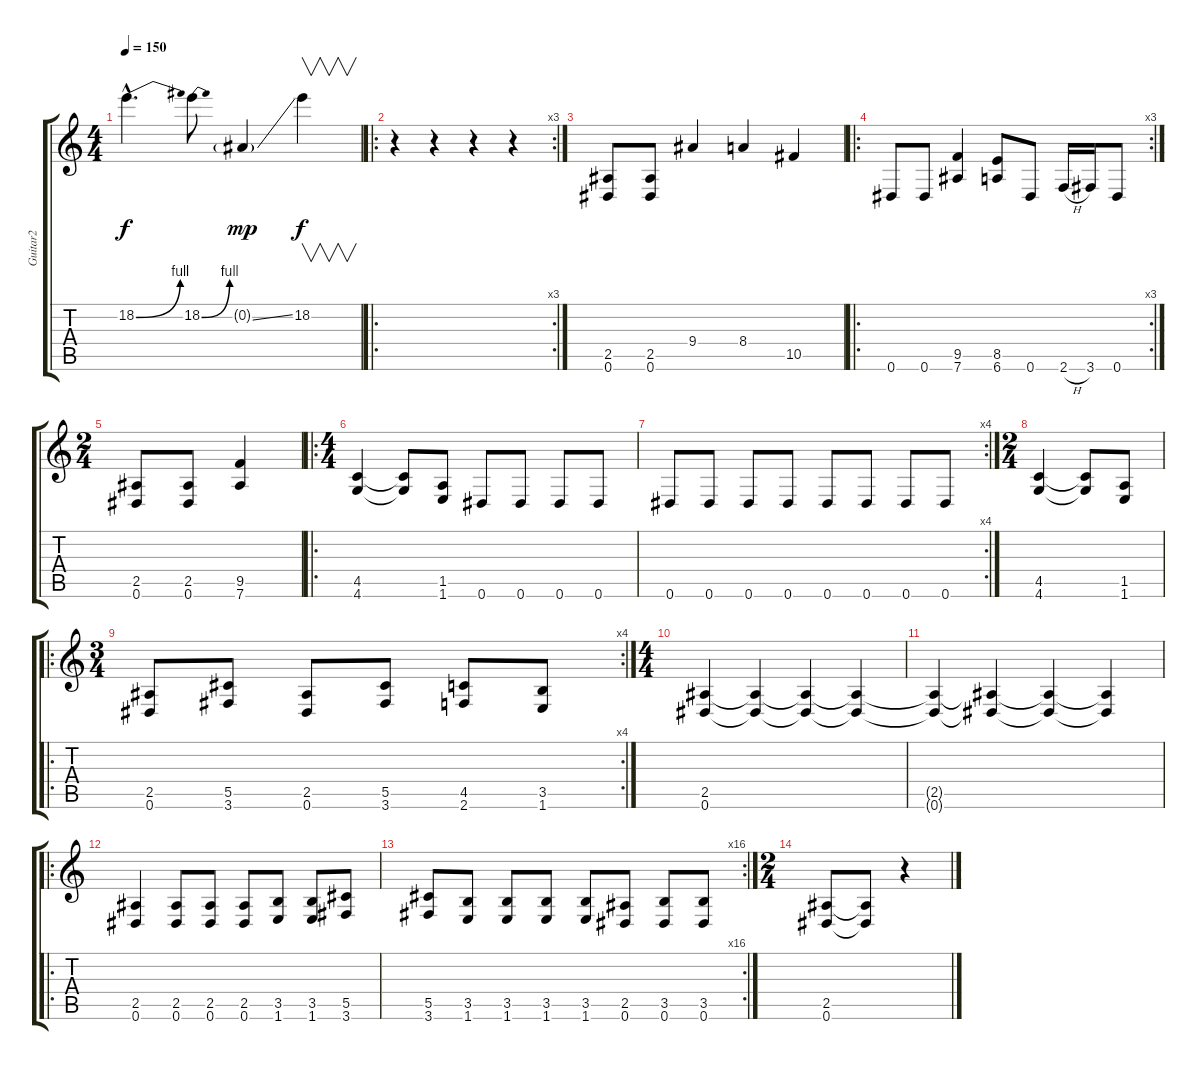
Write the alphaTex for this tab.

\track ("Guitar2" "Guitar2") {instrument distortionguitar}
\staff {score tabs}
\tuning (Eb4 Bb3 Gb3 Db3 Ab2 Eb2) {hide}
\ts (4 4)
\tempo 150
\clef g2
\ks c
18.2{be (bend 0 0 60 4) hac}.4{d dy f} 18.2{be (bend 0 0 60 4)}.8 0.2{ss g}.4{dy mp} 18.2.4{v dy f} |
\ro
\rc 3
r.4 r.4 r.4 r.4 |
(2.5 0.6).8 (2.5 0.6).8 9.4.4 8.4.4 10.5.4 |
\ro
\rc 3
0.6.8 0.6.8 (9.5 7.6).4 (8.5 6.6).8 0.6.8 2.6{h}.16 3.6.16 0.6.8 |
\ts (2 4)
(2.5 0.6).8 (2.5 0.6).8 (9.5 7.6).4 |
\ro
\ts (4 4)
(4.5 4.6).4 (4.5{t} 4.6{t}).8 (1.5 1.6).8 0.6.8 0.6.8 0.6.8 0.6.8 |
\rc 4
0.6.8 0.6.8 0.6.8 0.6.8 0.6.8 0.6.8 0.6.8 0.6.8 |
\ts (2 4)
(4.5 4.6).4 (4.5{t} 4.6{t}).8 (1.5 1.6).8 |
\ro
\rc 4
\ts (3 4)
(2.5 0.6).8 (5.5 3.6).8 (2.5 0.6).8 (5.5 3.6).8 (4.5 2.6).8 (3.5 1.6).8 |
\ts (4 4)
(2.5 0.6).4 (2.5{t} 0.6{t}).4 (2.5{t} 0.6{t}).4 (2.5{t} 0.6{t}).4 |
(2.5{t} 0.6{t}).4 (2.5{t} 0.6{t}).4 (2.5{t} 0.6{t}).4 (2.5{t} 0.6{t}).4 |
\ro
(2.5 0.6).4 (2.5 0.6).8 (2.5 0.6).8 (2.5 0.6).8 (3.5 1.6).8 (3.5 1.6).8 (5.5 3.6).8 |
\rc 16
(5.5 3.6).8 (3.5 1.6).8 (3.5 1.6).8 (3.5 1.6).8 (3.5 1.6).8 (2.5 0.6).8 (3.5 0.6).8 (3.5 0.6).8 |
\ts (2 4)
(2.5 0.6).8 (2.5{t} 0.6{t}).8 r.4
